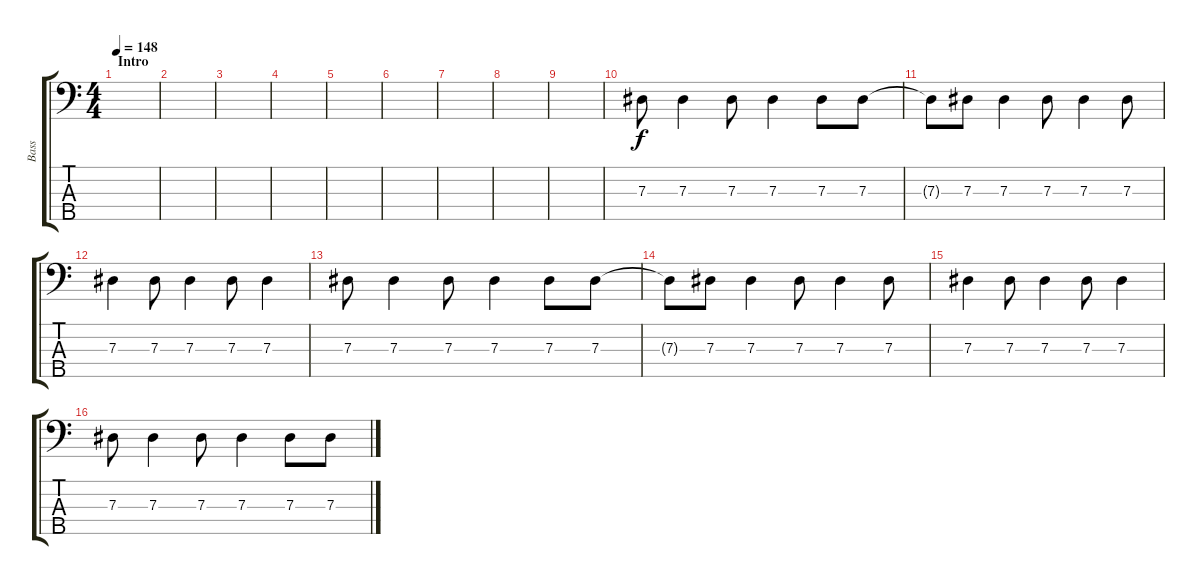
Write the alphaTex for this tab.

\track ("Bass" "Bass") {instrument electricbassfinger}
\staff {score tabs}
\tuning (Gb2 Db2 Ab1 Eb1 Bb0) {hide}
\ts (4 4)
\section ("" "Intro")
\tempo 148
\clef f4
\ks c
|
|
|
|
|
|
|
|
|
7.3.8 7.3.4 7.3.8 7.3.4 7.3.8 7.3.8 |
7.3{t}.8 7.3.8 7.3.4 7.3.8 7.3.4 7.3.8 |
7.3.4 7.3.8 7.3.4 7.3.8 7.3.4 |
7.3.8 7.3.4 7.3.8 7.3.4 7.3.8 7.3.8 |
7.3{t}.8 7.3.8 7.3.4 7.3.8 7.3.4 7.3.8 |
7.3.4 7.3.8 7.3.4 7.3.8 7.3.4 |
7.3.8 7.3.4 7.3.8 7.3.4 7.3.8 7.3.8
